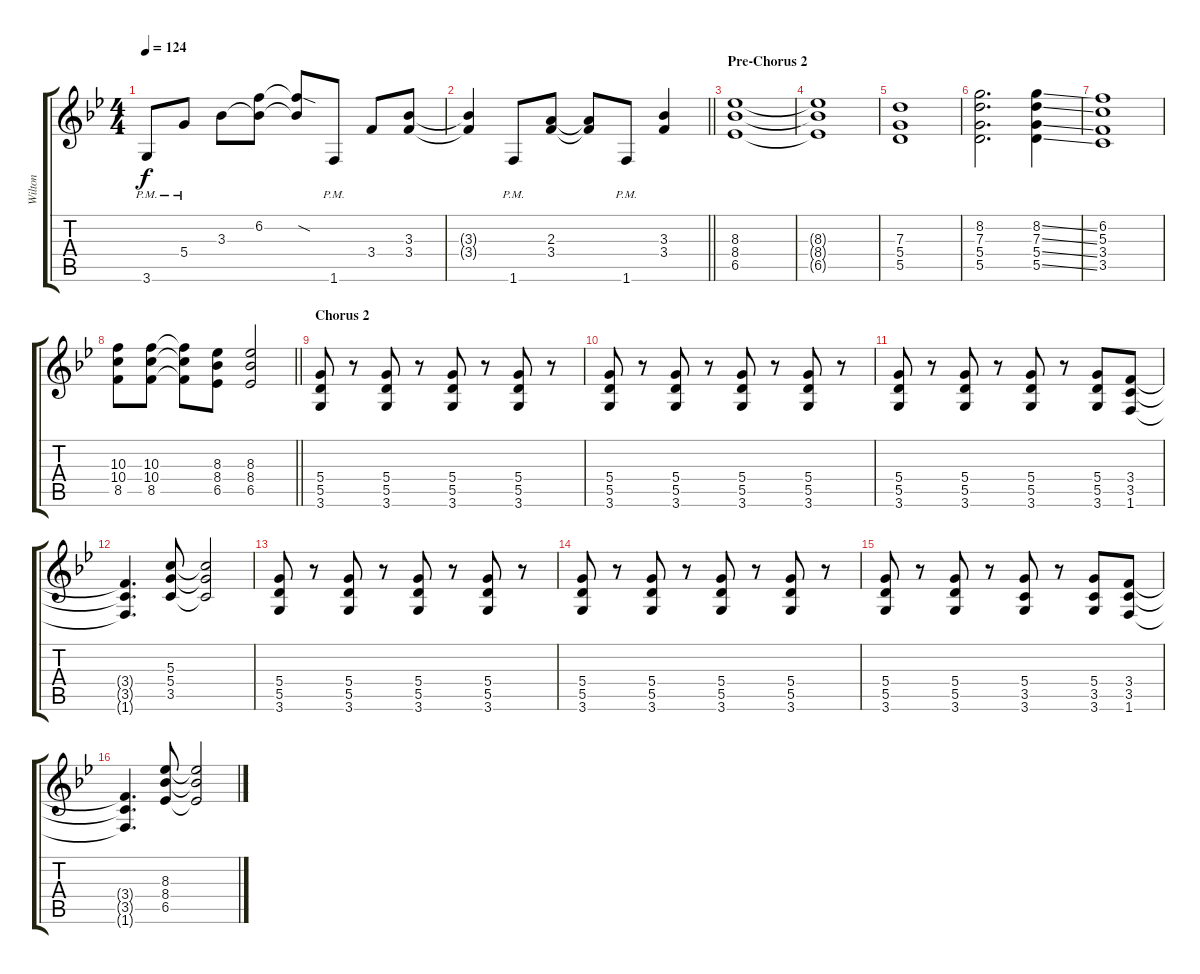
\track ("Wilton" "Wilton") {instrument distortionguitar}
\staff {score tabs}
\tuning (E4 B3 G3 D3 A2 E2) {hide}
\ts (4 4)
\tempo 124
\clef g2
\ks gminor
3.6{pm}.8{dy f} 5.4{pm}.8 3.3.8 (6.2 3.3{t}).8 (6.2{sod t} 3.3{t}).8 1.6{pm}.8 3.4.8 (3.3 3.4).8 |
\barLineRight lightlight
(3.3{t} 3.4{t}).4 1.6{pm}.8 (2.3 3.4).8 (2.3{t} 3.4{t}).8 1.6{pm}.8 (3.3 3.4).4 |
\section ("" "Pre-Chorus 2")
(8.3 8.4 6.5).1 |
(8.3{t} 8.4{t} 6.5{t}).1 |
(7.3 5.4 5.5).1 |
(8.2 7.3 5.4 5.5).2{d} (8.2{ss} 7.3{ss} 5.4{ss} 5.5{ss}).4 |
(6.2 5.3 3.4 3.5).1 |
\barLineRight lightlight
(10.3 10.4 8.5).8 (10.3 10.4 8.5).8 (10.3{t} 10.4{t} 8.5{t}).8 (8.3 8.4 6.5).8 (8.3 8.4 6.5).2 |
\section ("" "Chorus 2")
(5.4 5.5 3.6).8 r.8 (5.4 5.5 3.6).8 r.8 (5.4 5.5 3.6).8 r.8 (5.4 5.5 3.6).8 r.8 |
(5.4 5.5 3.6).8 r.8 (5.4 5.5 3.6).8 r.8 (5.4 5.5 3.6).8 r.8 (5.4 5.5 3.6).8 r.8 |
(5.4 5.5 3.6).8 r.8 (5.4 5.5 3.6).8 r.8 (5.4 5.5 3.6).8 r.8 (5.4 5.5 3.6).8 (3.4 3.5 1.6).8 |
(3.4{t} 3.5{t} 1.6{t}).4{d} (5.3 5.4 3.5).8 (5.3{t} 5.4{t} 3.5{t}).2 |
(5.4 5.5 3.6).8 r.8 (5.4 5.5 3.6).8 r.8 (5.4 5.5 3.6).8 r.8 (5.4 5.5 3.6).8 r.8 |
(5.4 5.5 3.6).8 r.8 (5.4 5.5 3.6).8 r.8 (5.4 5.5 3.6).8 r.8 (5.4 5.5 3.6).8 r.8 |
(5.4 5.5 3.6).8 r.8 (5.4 5.5 3.6).8 r.8 (5.4 3.5 3.6).8 r.8 (5.4 3.5 3.6).8 (3.4 3.5 1.6).8 |
(3.4{t} 3.5{t} 1.6{t}).4{d} (8.3 8.4 6.5).8 (8.3{t} 8.4{t} 6.5{t}).2
